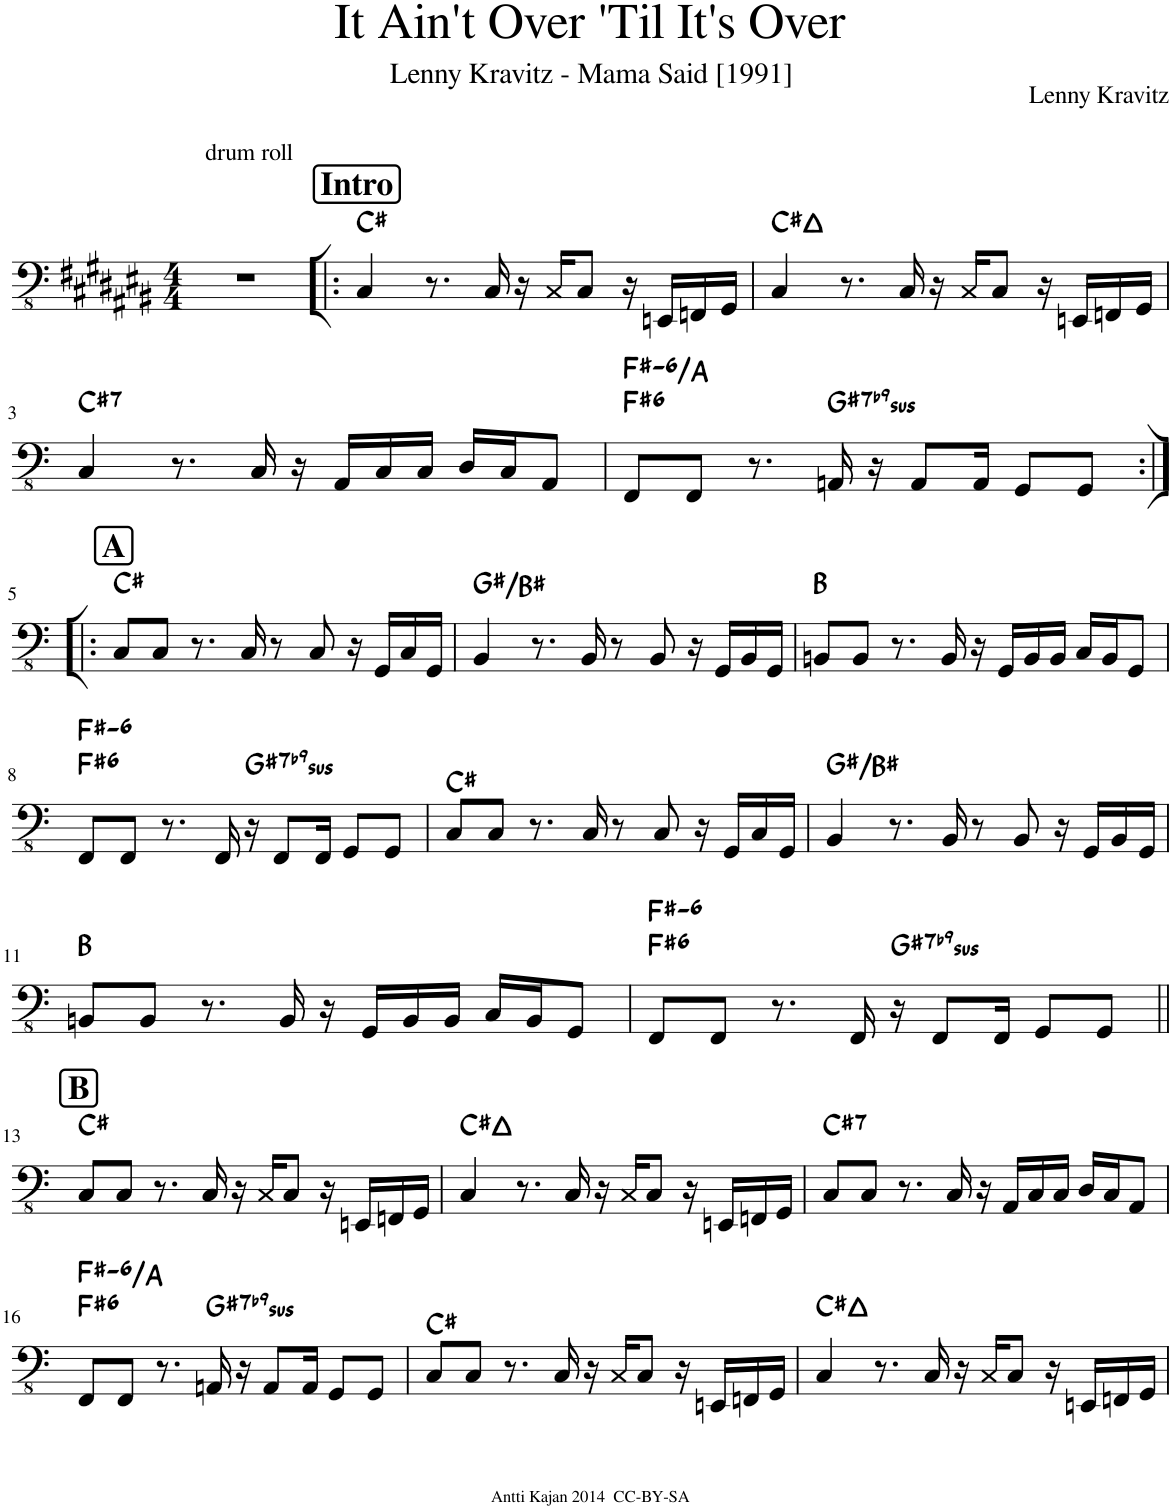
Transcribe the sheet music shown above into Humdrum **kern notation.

**kern	**harte
*part1	*part1
*staff1	*
*I"Fretless Electric Bass	*
*clefFv4	*
*k[f#c#g#d#a#e#b#]	*
*M4/4	*
=	=
!LO:TX:a:t=drum roll	!
1r	.
=1!|:	=1!|:
!LO:TX:a:B:t=Intro	!
4CC#/	C#:maj
8.r	.
16CC#/	.
16r	.
16CC#/KL	.
8CC#/J	.
16r	.
16EEEn/LL	.
16FFFn/	.
16GGG#/JJ	.
=2	=2
!	!LO:H:kt=ma7
4CC#/	C#:maj7
8.r	.
16CC#/	.
16r	.
16CC#/KL	.
8CC#/J	.
16r	.
16EEEn/LL	.
16FFFn/	.
16GGG#/JJ	.
!!LO:LB:g=z
=3	=3
!	!LO:H:kt=7
4CC#/	C#:7
8.r	.
16CC#/	.
16r	.
16AAA#/LL	.
16CC#/	.
16CC#/JJ	.
16DD#/LL	.
16CC#/J	.
8AAA#/J	.
=4	=4
!	!LO:H:n=1:kt=6
!	!LO:H:n=2:kt=6
8FFF#/L	F#:maj6 F#:min6/b3
8FFF#/J	.
8.r	.
!	!LO:H:kt=7sus
16AAAn/	G#:sus4(7,b9)
16r	.
8AAA/L	.
16AAA/Jk	.
8GGG#/L	.
8GGG#/J	.
!!LO:LB:g=z
=5:|!|:	=5:|!|:
!LO:TX:a:B:t=A	!
8CC#/L	C#:maj
8CC#/J	.
8.r	.
16CC#/	.
8r	.
8CC#/	.
16r	.
16GGG#/LL	.
16CC#/	.
16GGG#/JJ	.
=6	=6
4BBB#/	G#:maj/3
8.r	.
16BBB#/	.
8r	.
8BBB#/	.
16r	.
16GGG#/LL	.
16BBB#/	.
16GGG#/JJ	.
=7	=7
8BBBn/L	B:maj
8BBB/J	.
8.r	.
16BBB/	.
16r	.
16GGG#/LL	.
16BBB/	.
16BBB/JJ	.
16CC#/LL	.
16BBB/J	.
8GGG#/J	.
!!LO:LB:g=z
=8	=8
!	!LO:H:n=1:kt=6
!	!LO:H:n=2:kt=6
8FFF#/L	F#:maj6 F#:min6
8FFF#/J	.
8.r	.
16FFF#/	.
!	!LO:H:kt=7sus
16r	G#:sus4(7,b9)
8FFF#/L	.
16FFF#/Jk	.
8GGG#/L	.
8GGG#/J	.
=9	=9
8CC#/L	C#:maj
8CC#/J	.
8.r	.
16CC#/	.
8r	.
8CC#/	.
16r	.
16GGG#/LL	.
16CC#/	.
16GGG#/JJ	.
=10	=10
4BBB#/	G#:maj/3
8.r	.
16BBB#/	.
8r	.
8BBB#/	.
16r	.
16GGG#/LL	.
16BBB#/	.
16GGG#/JJ	.
!!LO:LB:g=z
=11	=11
8BBBn/L	B:maj
8BBB/J	.
8.r	.
16BBB/	.
16r	.
16GGG#/LL	.
16BBB/	.
16BBB/JJ	.
16CC#/LL	.
16BBB/J	.
8GGG#/J	.
=12	=12
!	!LO:H:n=1:kt=6
!	!LO:H:n=2:kt=6
8FFF#/L	F#:maj6 F#:min6
8FFF#/J	.
8.r	.
16FFF#/	.
!	!LO:H:kt=7sus
16r	G#:sus4(7,b9)
8FFF#/L	.
16FFF#/Jk	.
8GGG#/L	.
8GGG#/J	.
!!LO:LB:g=z
=13||	=13||
!LO:TX:a:B:t=B	!
8CC#/L	C#:maj
8CC#/J	.
8.r	.
16CC#/	.
16r	.
16CC#/KL	.
8CC#/J	.
16r	.
16EEEn/LL	.
16FFFn/	.
16GGG#/JJ	.
=14	=14
!	!LO:H:kt=ma7
4CC#/	C#:maj7
8.r	.
16CC#/	.
16r	.
16CC#/KL	.
8CC#/J	.
16r	.
16EEEn/LL	.
16FFFn/	.
16GGG#/JJ	.
=15	=15
!	!LO:H:kt=7
8CC#/L	C#:7
8CC#/J	.
8.r	.
16CC#/	.
16r	.
16AAA#/LL	.
16CC#/	.
16CC#/JJ	.
16DD#/LL	.
16CC#/J	.
8AAA#/J	.
!!LO:LB:g=z
=16	=16
!	!LO:H:n=1:kt=6
!	!LO:H:n=2:kt=6
8FFF#/L	F#:maj6 F#:min6/b3
8FFF#/J	.
8.r	.
!	!LO:H:kt=7sus
16AAAn/	G#:sus4(7,b9)
16r	.
8AAA/L	.
16AAA/Jk	.
8GGG#/L	.
8GGG#/J	.
=17	=17
8CC#/L	C#:maj
8CC#/J	.
8.r	.
16CC#/	.
16r	.
16CC#/KL	.
8CC#/J	.
16r	.
16EEEn/LL	.
16FFFn/	.
16GGG#/JJ	.
=18	=18
!	!LO:H:kt=ma7
4CC#/	C#:maj7
8.r	.
16CC#/	.
16r	.
16CC#/KL	.
8CC#/J	.
16r	.
16EEEn/LL	.
16FFFn/	.
16GGG#/JJ	.
=	=
*-	*-
